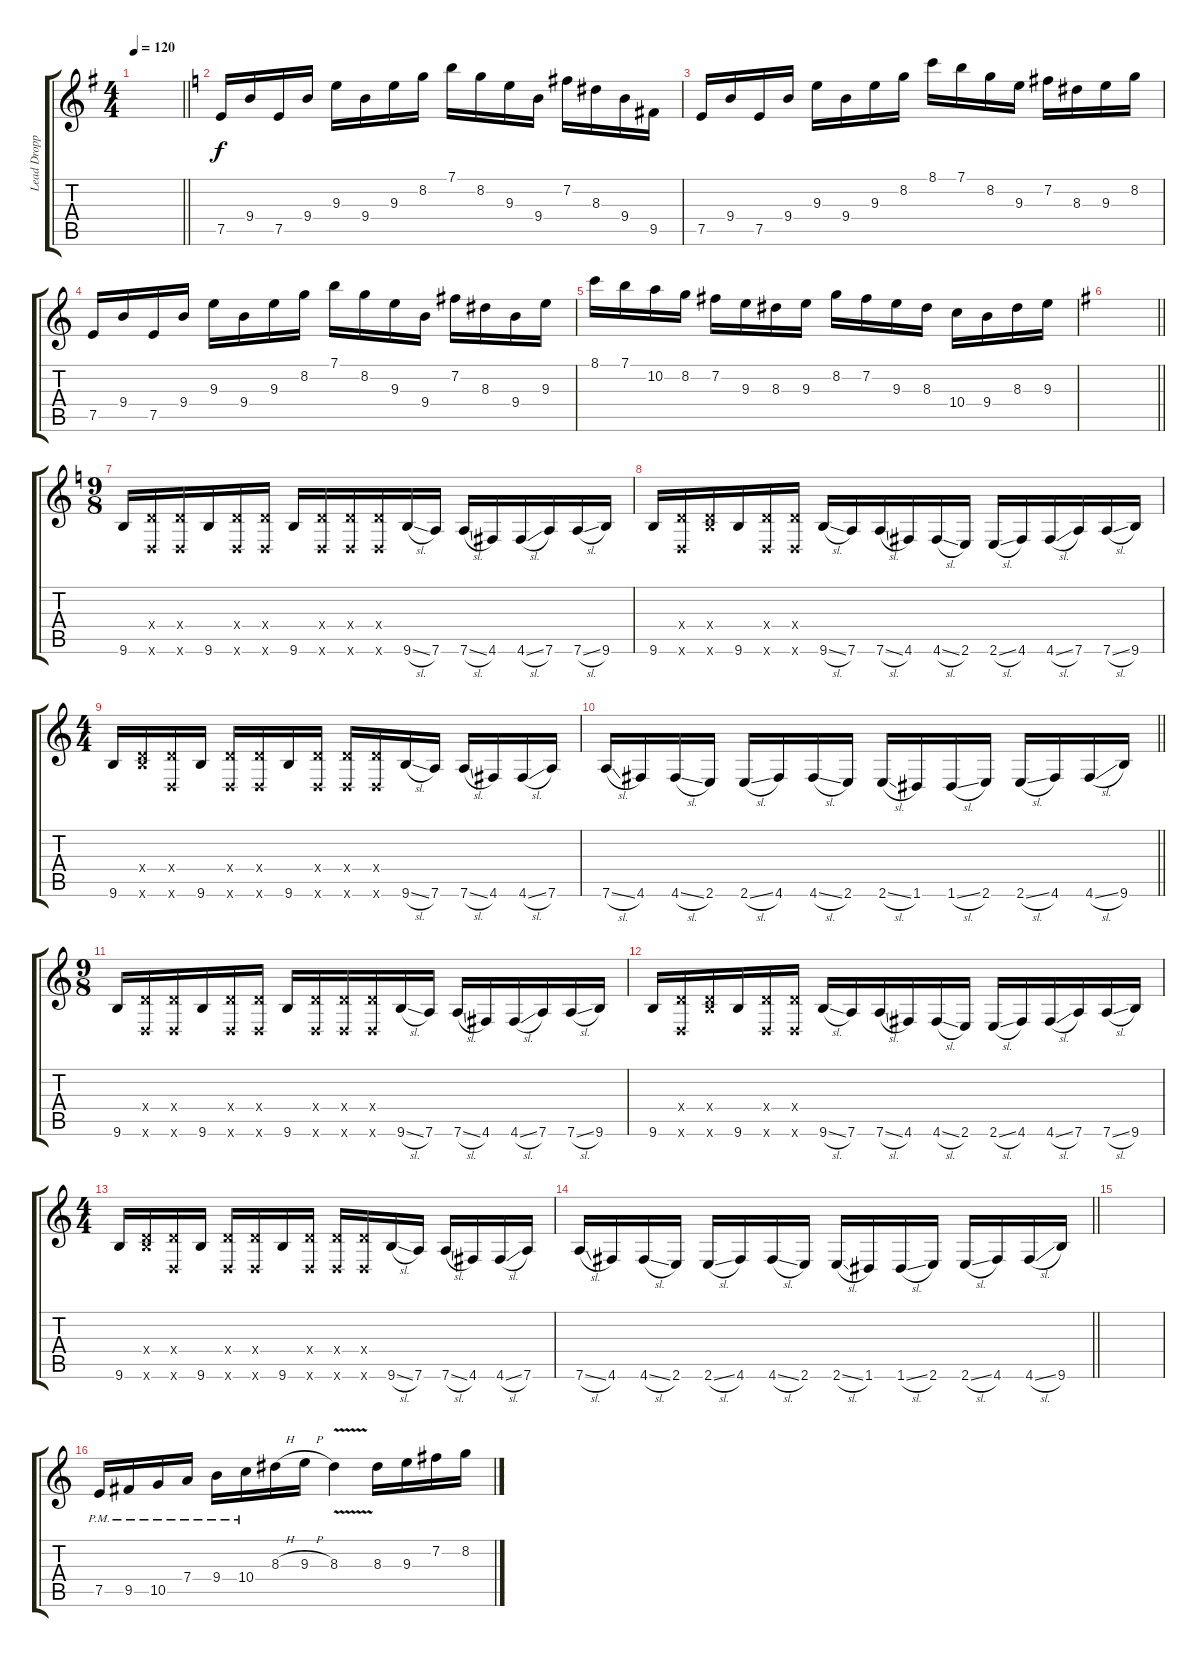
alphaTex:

\track ("Lead Dropped D " "Lead Dropp") {instrument distortionguitar}
\staff {score tabs}
\tuning (E4 B3 G3 D3 A2 D2) {hide}
\ts (4 4)
\tempo 120
\clef g2
\barLineRight lightlight
\ks eminor
|
\ks c
7.5.16 9.4.16 7.5.16 9.4.16 9.3.16 9.4.16 9.3.16 8.2.16 7.1.16 8.2.16 9.3.16 9.4.16 7.2.16 8.3.16 9.4.16 9.5.16 |
7.5.16 9.4.16 7.5.16 9.4.16 9.3.16 9.4.16 9.3.16 8.2.16 8.1.16 7.1.16 8.2.16 9.3.16 7.2.16 8.3.16 9.3.16 8.2.16 |
7.5.16 9.4.16 7.5.16 9.4.16 9.3.16 9.4.16 9.3.16 8.2.16 7.1.16 8.2.16 9.3.16 9.4.16 7.2.16 8.3.16 9.4.16 9.3.16 |
8.1.16 7.1.16 10.2.16 8.2.16 7.2.16 9.3.16 8.3.16 9.3.16 8.2.16 7.2.16 9.3.16 8.3.16 10.4.16 9.4.16 8.3.16 9.3.16 |
\barLineRight lightlight
\ks eminor
|
\ts (9 8)
\section ("" "")
\ks c
9.6.16 (0.4{x} 0.6{x}).16 (0.4{x} 0.6{x}).16 9.6.16 (0.4{x} 0.6{x}).16 (0.4{x} 0.6{x}).16 9.6.16 (0.4{x} 0.6{x}).16 (0.4{x} 0.6{x}).16 (0.4{x} 0.6{x}).16 9.6{sl}.16 7.6.16 7.6{sl}.16 4.6.16 4.6{sl}.16 7.6.16 7.6{sl}.16 9.6.16 |
9.6.16 (0.4{x} 0.6{x}).16 (0.4{x} 9.6{x}).16 9.6.16 (0.4{x} 0.6{x}).16 (0.4{x} 0.6{x}).16 9.6{sl}.16 7.6.16 7.6{sl}.16 4.6.16 4.6{sl}.16 2.6.16 2.6{sl}.16 4.6.16 4.6{sl}.16 7.6.16 7.6{sl}.16 9.6.16 |
\ts (4 4)
9.6.16 (0.4{x} 9.6{x}).16 (0.4{x} 0.6{x}).16 9.6.16 (0.4{x} 0.6{x}).16 (0.4{x} 0.6{x}).16 9.6.16 (0.4{x} 0.6{x}).16 (0.4{x} 0.6{x}).16 (0.4{x} 0.6{x}).16 9.6{sl}.16 7.6.16 7.6{sl}.16 4.6.16 4.6{sl}.16 7.6.16 |
\barLineRight lightlight
7.6{sl}.16 4.6.16 4.6{sl}.16 2.6.16 2.6{sl}.16 4.6.16 4.6{sl}.16 2.6.16 2.6{sl}.16 1.6.16 1.6{sl}.16 2.6.16 2.6{sl}.16 4.6.16 4.6{sl}.16 9.6.16 |
\ts (9 8)
9.6.16{balance 8} (0.4{x} 0.6{x}).16 (0.4{x} 0.6{x}).16 9.6.16 (0.4{x} 0.6{x}).16 (0.4{x} 0.6{x}).16 9.6.16 (0.4{x} 0.6{x}).16 (0.4{x} 0.6{x}).16 (0.4{x} 0.6{x}).16 9.6{sl}.16 7.6.16 7.6{sl}.16 4.6.16 4.6{sl}.16 7.6.16 7.6{sl}.16 9.6.16 |
9.6.16 (0.4{x} 0.6{x}).16 (0.4{x} 9.6{x}).16 9.6.16 (0.4{x} 0.6{x}).16 (0.4{x} 0.6{x}).16 9.6{sl}.16 7.6.16 7.6{sl}.16 4.6.16 4.6{sl}.16 2.6.16 2.6{sl}.16 4.6.16 4.6{sl}.16 7.6.16 7.6{sl}.16 9.6.16 |
\ts (4 4)
9.6.16 (0.4{x} 9.6{x}).16 (0.4{x} 0.6{x}).16 9.6.16 (0.4{x} 0.6{x}).16 (0.4{x} 0.6{x}).16 9.6.16 (0.4{x} 0.6{x}).16 (0.4{x} 0.6{x}).16 (0.4{x} 0.6{x}).16 9.6{sl}.16 7.6.16 7.6{sl}.16 4.6.16 4.6{sl}.16 7.6.16 |
\barLineRight lightlight
7.6{sl}.16 4.6.16 4.6{sl}.16 2.6.16 2.6{sl}.16 4.6.16 4.6{sl}.16 2.6.16 2.6{sl}.16 1.6.16 1.6{sl}.16 2.6.16 2.6{sl}.16 4.6.16 4.6{sl}.16 9.6.16 |
|
7.5{pm}.16 9.5{pm}.16 10.5{pm}.16 7.4{pm}.16 9.4{pm}.16 10.4{pm}.16 8.3{h}.16 9.3{h}.16 8.3{v}.4 8.3.16 9.3.16 7.2.16 8.2.16
